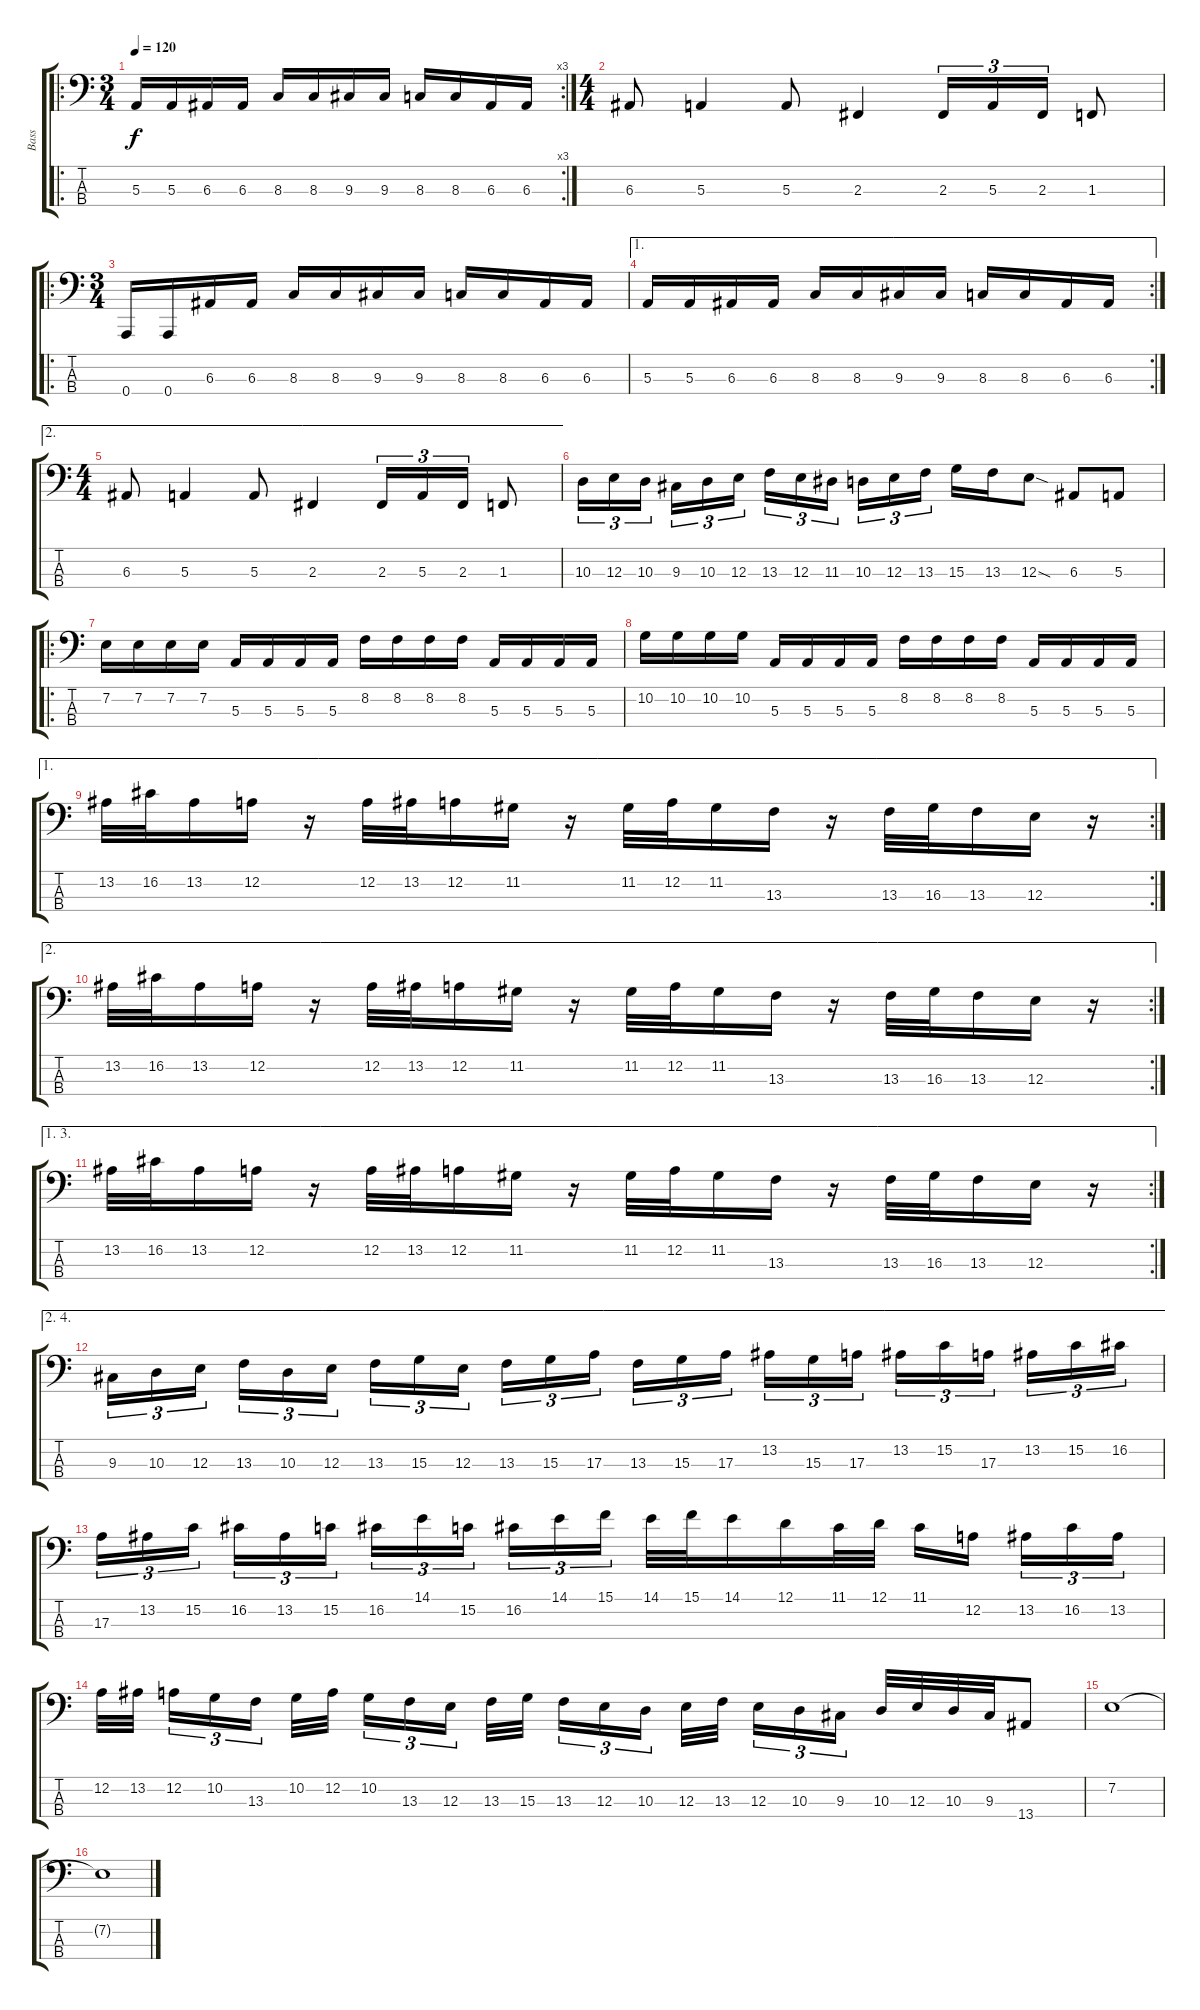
\track ("Bass" "Bass") {instrument electricbassfinger}
\staff {score tabs}
\tuning (D2 A1 E1 A0) {hide}
\ro
\rc 3
\ts (3 4)
\tempo 120
\clef f4
\ks c
5.3.16{dy f} 5.3.16 6.3.16 6.3.16 8.3.16 8.3.16 9.3.16 9.3.16 8.3.16 8.3.16 6.3.16 6.3.16 |
\ts (4 4)
6.3.8 5.3.4 5.3.8 2.3.4 2.3.16{tu (3 2)} 5.3.16{tu (3 2)} 2.3.16{tu (3 2)} 1.3.8 |
\ro
\ts (3 4)
0.4.16 0.4.16 6.3.16 6.3.16 8.3.16 8.3.16 9.3.16 9.3.16 8.3.16 8.3.16 6.3.16 6.3.16 |
\ae 1
\rc 2
5.3.16 5.3.16 6.3.16 6.3.16 8.3.16 8.3.16 9.3.16 9.3.16 8.3.16 8.3.16 6.3.16 6.3.16 |
\ae 2
\ts (4 4)
6.3.8 5.3.4 5.3.8 2.3.4 2.3.16{tu (3 2)} 5.3.16{tu (3 2)} 2.3.16{tu (3 2)} 1.3.8 |
10.3.16{tu (3 2)} 12.3.16{tu (3 2)} 10.3.16{tu (3 2)} 9.3.16{tu (3 2)} 10.3.16{tu (3 2)} 12.3.16{tu (3 2)} 13.3.16{tu (3 2)} 12.3.16{tu (3 2)} 11.3.16{tu (3 2)} 10.3.16{tu (3 2)} 12.3.16{tu (3 2)} 13.3.16{tu (3 2)} 15.3.16 13.3.16 12.3{sod}.8 6.3.8 5.3.8 |
\ro
7.2.16 7.2.16 7.2.16 7.2.16 5.3.16 5.3.16 5.3.16 5.3.16 8.2.16 8.2.16 8.2.16 8.2.16 5.3.16 5.3.16 5.3.16 5.3.16 |
10.2.16 10.2.16 10.2.16 10.2.16 5.3.16 5.3.16 5.3.16 5.3.16 8.2.16 8.2.16 8.2.16 8.2.16 5.3.16 5.3.16 5.3.16 5.3.16 |
\ae 1
\rc 2
13.2.32 16.2.32 13.2.16 12.2.16 r.16 12.2.32 13.2.32 12.2.16 11.2.16 r.16 11.2.32 12.2.32 11.2.16 13.3.16 r.16 13.3.32 16.3.32 13.3.16 12.3.16 r.16 |
\ae 2
\rc 2
13.2.32 16.2.32 13.2.16 12.2.16 r.16 12.2.32 13.2.32 12.2.16 11.2.16 r.16 11.2.32 12.2.32 11.2.16 13.3.16 r.16 13.3.32 16.3.32 13.3.16 12.3.16 r.16 |
\ae (1 3)
\rc 2
13.2.32 16.2.32 13.2.16 12.2.16 r.16 12.2.32 13.2.32 12.2.16 11.2.16 r.16 11.2.32 12.2.32 11.2.16 13.3.16 r.16 13.3.32 16.3.32 13.3.16 12.3.16 r.16 |
\ae (2 4)
9.3.16{tu (3 2)} 10.3.16{tu (3 2)} 12.3.16{tu (3 2)} 13.3.16{tu (3 2)} 10.3.16{tu (3 2)} 12.3.16{tu (3 2)} 13.3.16{tu (3 2)} 15.3.16{tu (3 2)} 12.3.16{tu (3 2)} 13.3.16{tu (3 2)} 15.3.16{tu (3 2)} 17.3.16{tu (3 2)} 13.3.16{tu (3 2)} 15.3.16{tu (3 2)} 17.3.16{tu (3 2)} 13.2.16{tu (3 2)} 15.3.16{tu (3 2)} 17.3.16{tu (3 2)} 13.2.16{tu (3 2)} 15.2.16{tu (3 2)} 17.3.16{tu (3 2)} 13.2.16{tu (3 2)} 15.2.16{tu (3 2)} 16.2.16{tu (3 2)} |
17.3.16{tu (3 2)} 13.2.16{tu (3 2)} 15.2.16{tu (3 2)} 16.2.16{tu (3 2)} 13.2.16{tu (3 2)} 15.2.16{tu (3 2)} 16.2.16{tu (3 2)} 14.1.16{tu (3 2)} 15.2.16{tu (3 2)} 16.2.16{tu (3 2)} 14.1.16{tu (3 2)} 15.1.16{tu (3 2)} 14.1.32 15.1.32 14.1.16 12.1.16 11.1.32 12.1.32 11.1.16 12.2.16 13.2.16{tu (3 2)} 16.2.16{tu (3 2)} 13.2.16{tu (3 2)} |
12.2.32 13.2.32 12.2.16{tu (3 2)} 10.2.16{tu (3 2)} 13.3.16{tu (3 2)} 10.2.32 12.2.32 10.2.16{tu (3 2)} 13.3.16{tu (3 2)} 12.3.16{tu (3 2)} 13.3.32 15.3.32 13.3.16{tu (3 2)} 12.3.16{tu (3 2)} 10.3.16{tu (3 2)} 12.3.32 13.3.32 12.3.16{tu (3 2)} 10.3.16{tu (3 2)} 9.3.16{tu (3 2)} 10.3.32 12.3.32 10.3.32 9.3.32 13.4.8 |
7.2.1 |
7.2{t}.1
